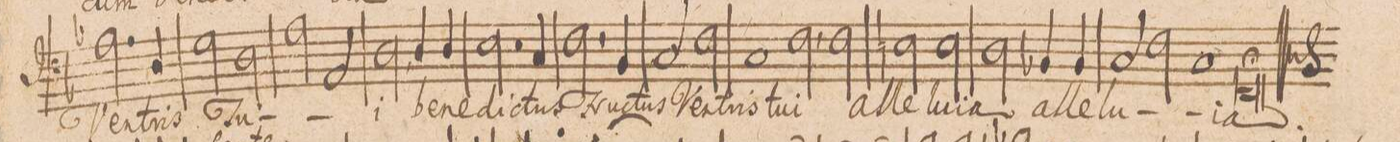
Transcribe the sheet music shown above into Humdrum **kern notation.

**kern	**text
*I"BASSUS.	*
*clefF4	*
*k[b-]	*
*met(C|)	*
*M2/1	*
2.A\	Ven-
4D/	-tris
=23-	=23-
2G\	Tu-
2D\	.
2A\	.
2AA/	.
=24-	=24-
2D,\	-i
4D/	be-
4D/	-ne-
2.E\	-di-
4C/	-ctus
=25-	=25-
2.F\	Fru-
4BB-/	-ctus
2C/	Ven-
2F\	-tris
=26-	=26-
1C	tu-
2F,\	-i
2F\	al-
=27-	=27-
2En\	-le-
2E\	-lu-
2D\	-ia
4BB-X/	al-
4BB-/	-le-
=28-	=28-
2C/	-lu-
2F\	.
1C	.
=29-	=29-
0FF;	-ia.
==	==
*-	*-
